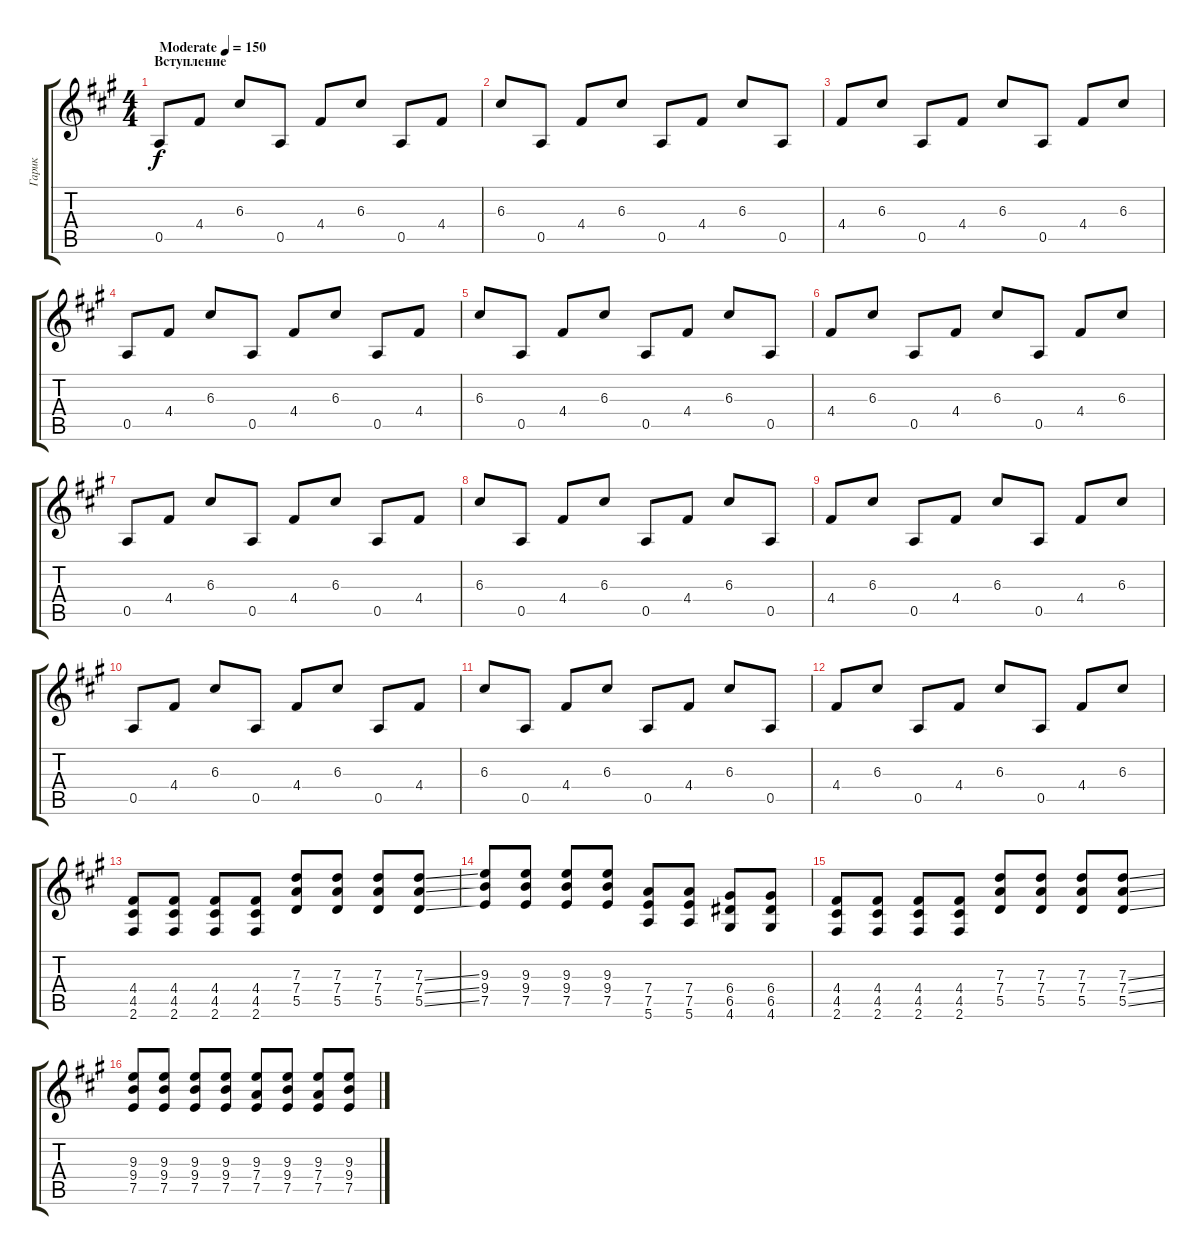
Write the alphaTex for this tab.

\track ("Гарик" "Гарик") {instrument distortionguitar}
\staff {score tabs}
\tuning (E4 B3 G3 D3 A2 E2) {hide}
\ts (4 4)
\section ("" "Вступление")
\tempo (150 "Moderate")
\clef g2
\ks f#minor
0.5.8{dy f volume 5 instrument distortionguitar} 4.4.8{volume 13} 6.3.8 0.5.8 4.4.8 6.3.8 0.5.8 4.4.8 |
6.3.8 0.5.8 4.4.8 6.3.8 0.5.8 4.4.8 6.3.8 0.5.8 |
4.4.8 6.3.8 0.5.8 4.4.8 6.3.8 0.5.8 4.4.8 6.3.8 |
0.5.8 4.4.8 6.3.8 0.5.8 4.4.8 6.3.8 0.5.8 4.4.8 |
6.3.8 0.5.8 4.4.8 6.3.8 0.5.8 4.4.8 6.3.8 0.5.8 |
4.4.8 6.3.8 0.5.8 4.4.8 6.3.8 0.5.8 4.4.8 6.3.8 |
0.5.8 4.4.8 6.3.8 0.5.8 4.4.8 6.3.8 0.5.8 4.4.8 |
6.3.8 0.5.8 4.4.8 6.3.8 0.5.8 4.4.8 6.3.8 0.5.8 |
4.4.8 6.3.8 0.5.8 4.4.8 6.3.8 0.5.8 4.4.8 6.3.8 |
0.5.8 4.4.8 6.3.8 0.5.8 4.4.8 6.3.8 0.5.8 4.4.8 |
6.3.8 0.5.8 4.4.8 6.3.8 0.5.8 4.4.8 6.3.8 0.5.8 |
4.4.8 6.3.8 0.5.8 4.4.8 6.3.8 0.5.8 4.4.8 6.3.8 |
(4.4 4.5 2.6).8{volume 16 instrument distortionguitar} (4.4 4.5 2.6).8 (4.4 4.5 2.6).8 (4.4 4.5 2.6).8 (7.3 7.4 5.5).8 (7.3 7.4 5.5).8 (7.3 7.4 5.5).8 (7.3{ss} 7.4{ss} 5.5{ss}).8 |
(9.3 9.4 7.5).8 (9.3 9.4 7.5).8 (9.3 9.4 7.5).8 (9.3 9.4 7.5).8 (7.4 7.5 5.6).8 (7.4 7.5 5.6).8 (6.4 6.5 4.6).8 (6.4 6.5 4.6).8 |
(4.4 4.5 2.6).8 (4.4 4.5 2.6).8 (4.4 4.5 2.6).8 (4.4 4.5 2.6).8 (7.3 7.4 5.5).8 (7.3 7.4 5.5).8 (7.3 7.4 5.5).8 (7.3{ss} 7.4{ss} 5.5{ss}).8 |
(9.3 9.4 7.5).8 (9.3 9.4 7.5).8 (9.3 9.4 7.5).8 (9.3 9.4 7.5).8 (9.3 7.4 7.5).8 (9.3 9.4 7.5).8 (9.3 7.4 7.5).8 (9.3 9.4 7.5).8
